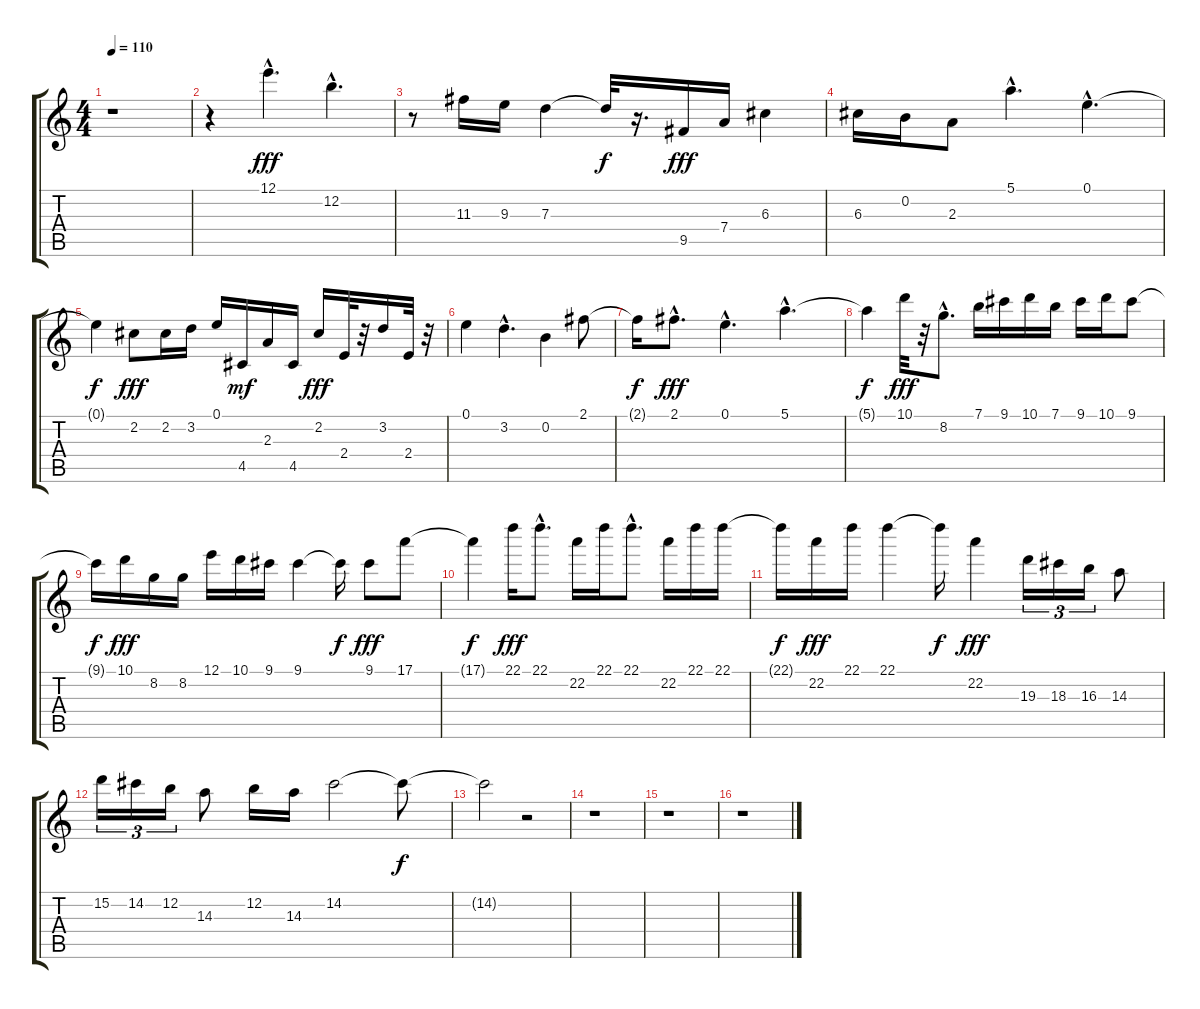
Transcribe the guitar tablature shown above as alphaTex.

\track "" {instrument acousticguitarsteel}
\staff {score tabs}
\tuning (E4 B3 G3 D3 A2 E2) {hide}
\ts (4 4)
\tempo 110
\clef g2
\ks c
r.1{dy fff} |
r.4 12.1{hac}.4{d} 12.2{hac}.4{d} |
r.8 11.3.16 9.3.16 7.3.4 7.3{t}.32{dy f} r.16{d} 9.5.16{dy fff} 7.4.16 6.3.4 |
6.3.16 0.2.16 2.3.8 5.1{hac}.4{d} 0.1{hac}.4{d} |
0.1{t}.4{dy f} 2.2.8{dy fff} 2.2.16 3.2.16 0.1.16 4.5.16{dy mf} 2.3.16 4.5.16 2.2.16{dy fff} 2.4.32 r.32 3.2.16 2.4.32 r.32 |
0.1.4 3.2{hac}.4{d} 0.2.4 2.1.8 |
2.1{t}.16{dy f} 2.1{hac}.8{d dy fff} 0.1{hac}.4{d} 5.1{hac}.4{d} |
5.1{t}.4{dy f} 10.1.32{dy fff} r.32 8.2{hac}.8{d} 7.1.16 9.1.16 10.1.16 7.1.16 9.1.16 10.1.16 9.1.8 |
9.1{t}.16{dy f} 10.1.16{dy fff} 8.2.16 8.2.16 12.1.16 10.1.16 9.1.16 9.1.4 9.1{t}.16{dy f} 9.1.8{dy fff} 17.1.8 |
17.1{t}.4{dy f} 22.1.16{dy fff} 22.1{hac}.8{d} 22.2.16 22.1.16 22.1{hac}.8{d} 22.2.16 22.1.16 22.1.16 |
22.1{t}.16{dy f} 22.2.16{dy fff} 22.1.16 22.1.4 22.1{t}.16{dy f} 22.2.4{dy fff} 19.3.16{tu (3 2)} 18.3.16{tu (3 2)} 16.3.16{tu (3 2)} 14.3.8 |
15.2.16{tu (3 2)} 14.2.16{tu (3 2)} 12.2.16{tu (3 2)} 14.3.8 12.2.16 14.3.16 14.2.2 14.2{t}.8{dy f} |
14.2{t}.2 r.2 |
r.1 |
r.1 |
r.1
